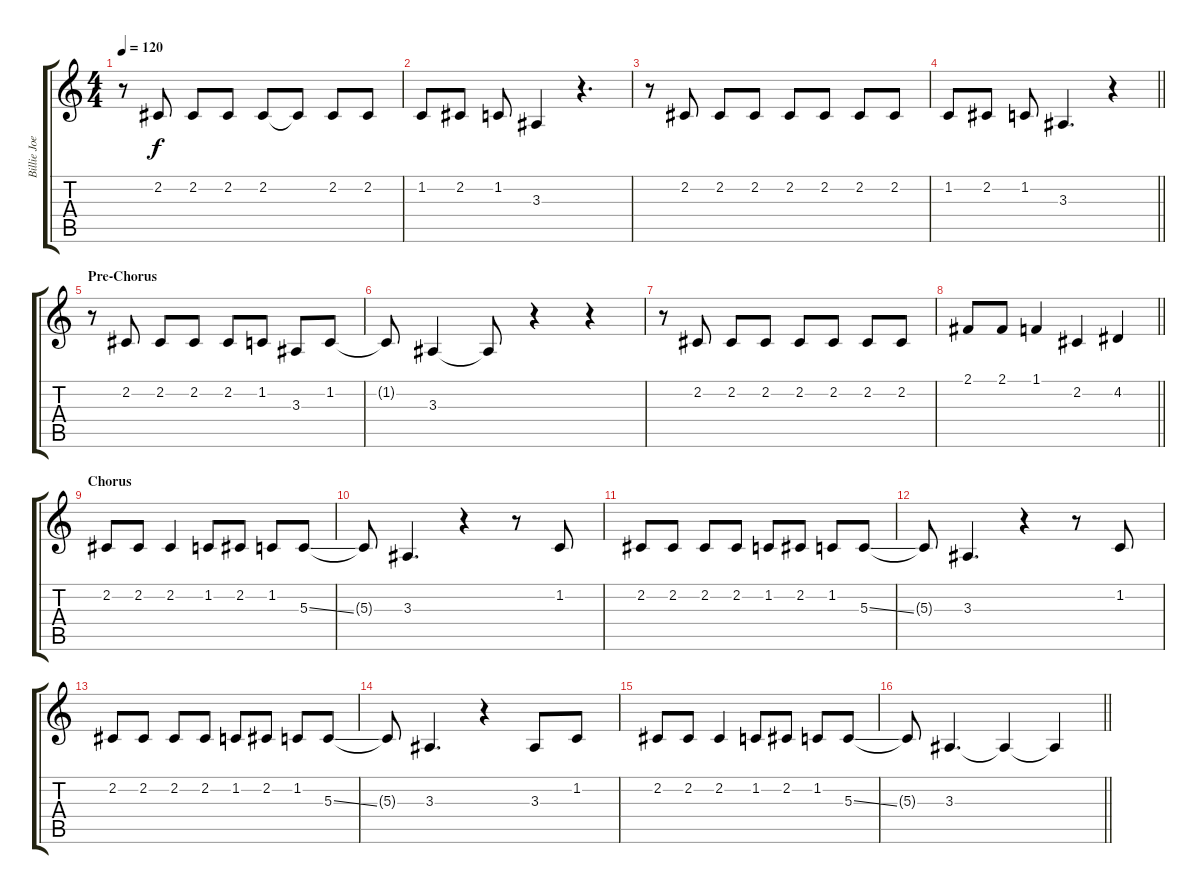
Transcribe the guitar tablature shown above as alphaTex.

\track ("Billie Joe Armstrong - Vocals" "Billie Joe") {instrument altosax}
\staff {score tabs}
\tuning (E4 B3 G3 D3 A2 E2) {hide}
\ts (4 4)
\tempo 120
\clef g2
\ks c
r.8{dy f} 2.2.8 2.2.8 2.2.8 2.2.8 2.2{t}.8 2.2.8 2.2.8 |
1.2.8 2.2.8 1.2.8 3.3.4 r.4{d} |
r.8 2.2.8 2.2.8 2.2.8 2.2.8 2.2.8 2.2.8 2.2.8 |
\barLineRight lightlight
1.2.8 2.2.8 1.2.8 3.3.4{d} r.4 |
\section ("" "Pre-Chorus")
r.8 2.2.8 2.2.8 2.2.8 2.2.8 1.2.8 3.3.8 1.2.8 |
1.2{t}.8 3.3.4 3.3{t}.8 r.4 r.4 |
r.8 2.2.8 2.2.8 2.2.8 2.2.8 2.2.8 2.2.8 2.2.8 |
\barLineRight lightlight
2.1.8 2.1.8 1.1.4 2.2.4 4.2.4 |
\section ("" "Chorus")
2.2.8 2.2.8 2.2.4 1.2.8 2.2.8 1.2.8 5.3{ss}.8 |
5.3{t}.8 3.3.4{d} r.4 r.8 1.2.8 |
2.2.8 2.2.8 2.2.8 2.2.8 1.2.8 2.2.8 1.2.8 5.3{ss}.8 |
5.3{t}.8 3.3.4{d} r.4 r.8 1.2.8 |
2.2.8 2.2.8 2.2.8 2.2.8 1.2.8 2.2.8 1.2.8 5.3{ss}.8 |
5.3{t}.8 3.3.4{d} r.4 3.3.8 1.2.8 |
2.2.8 2.2.8 2.2.4 1.2.8 2.2.8 1.2.8 5.3{ss}.8 |
\barLineRight lightlight
5.3{t}.8 3.3.4{d} 3.3{t}.4 3.3{t}.4
